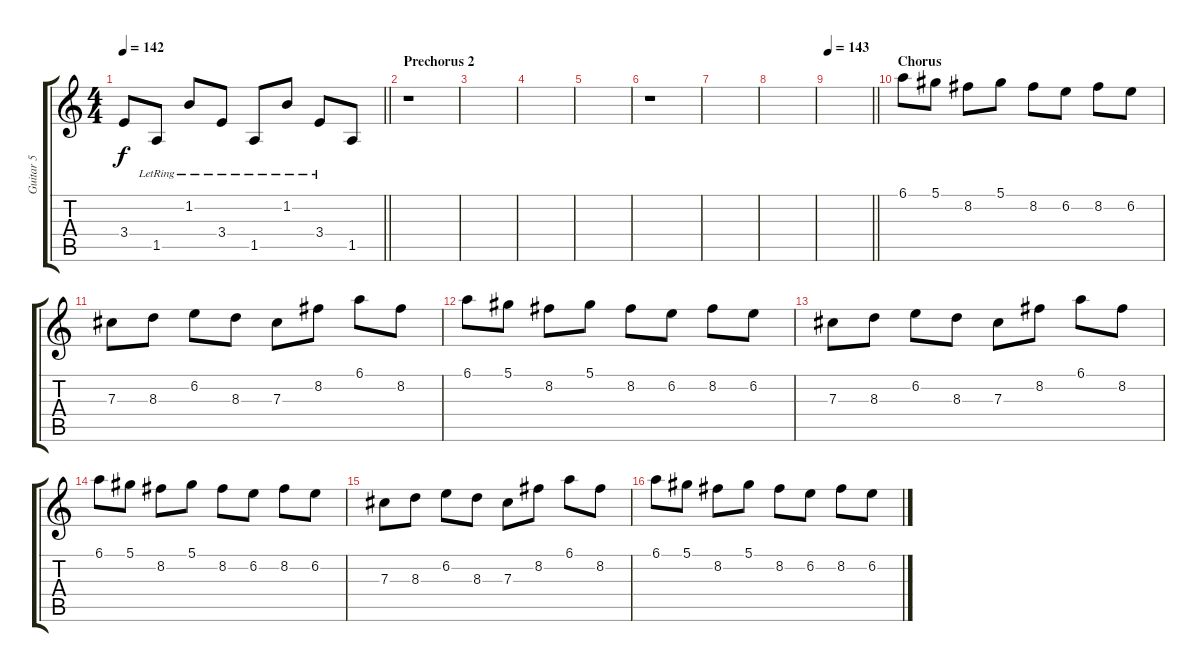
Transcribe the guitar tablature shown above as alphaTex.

\track ("Guitar 5" "Guitar 5") {instrument electricguitarmuted}
\staff {score tabs}
\tuning (Eb4 Bb3 Gb3 Db3 Ab2 Db2) {hide}
\ts (4 4)
\tempo 142
\clef g2
\barLineRight lightlight
\ks c
3.4{t}.8{dy f} 1.5{lr}.8 1.2{lr}.8 3.4{lr}.8 1.5{lr}.8 1.2{lr}.8 3.4{lr}.8 1.5.8 |
\section ("" "Prechorus 2")
r.1 |
|
|
|
r.1 |
|
|
\tempo 143
\barLineRight lightlight
|
\section ("" "Chorus")
6.1.8{volume 8 instrument overdrivenguitar} 5.1.8 8.2.8 5.1.8 8.2.8 6.2.8 8.2.8 6.2.8 |
7.3.8 8.3.8 6.2.8 8.3.8 7.3.8 8.2.8 6.1.8 8.2.8 |
6.1.8 5.1.8 8.2.8 5.1.8 8.2.8 6.2.8 8.2.8 6.2.8 |
7.3.8 8.3.8 6.2.8 8.3.8 7.3.8 8.2.8 6.1.8 8.2.8 |
6.1.8 5.1.8 8.2.8 5.1.8 8.2.8 6.2.8 8.2.8 6.2.8 |
7.3.8 8.3.8 6.2.8 8.3.8 7.3.8 8.2.8 6.1.8 8.2.8 |
6.1.8 5.1.8 8.2.8 5.1.8 8.2.8 6.2.8 8.2.8 6.2.8
